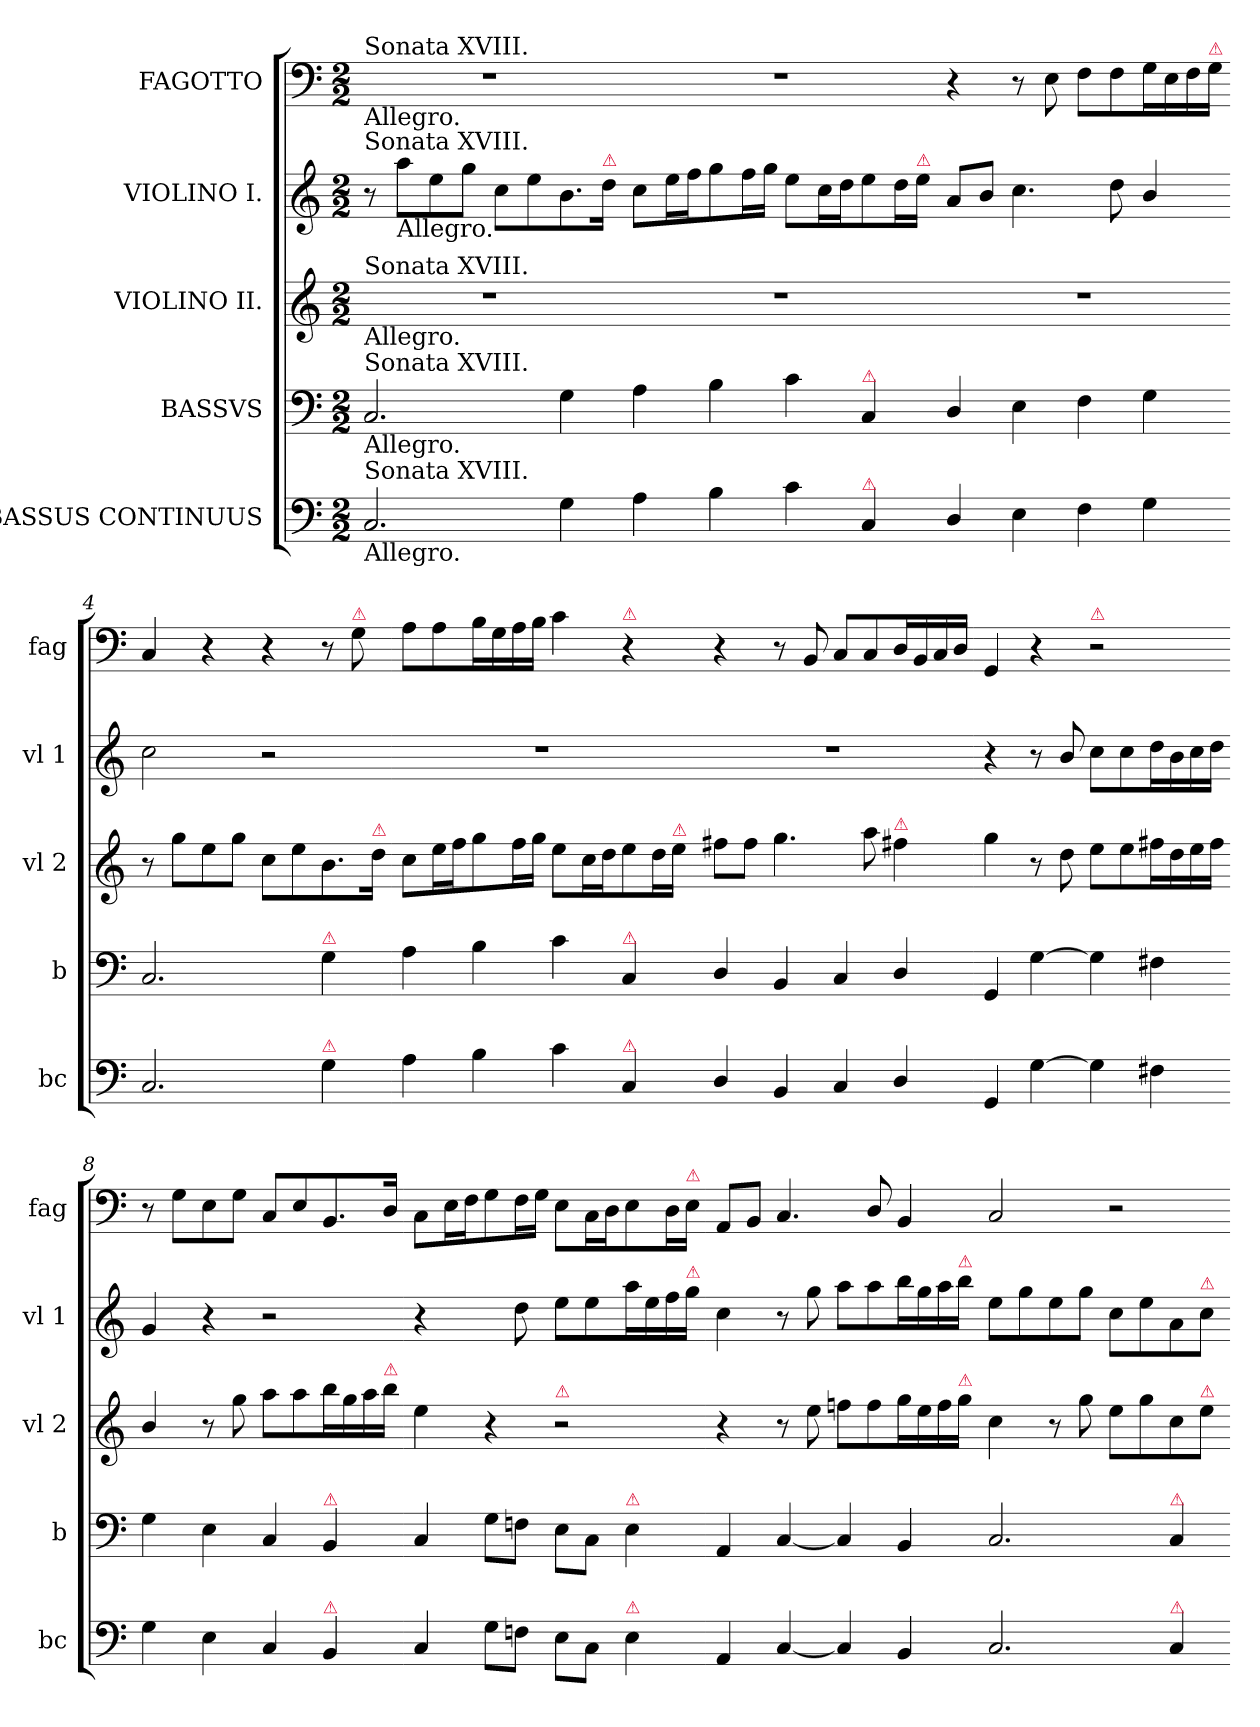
**kern	**kern	**kern	**kern	**kern
*part5	*part4	*part3	*part2	*part1
*staff5	*staff4	*staff3	*staff2	*staff1
*I"BASSUS CONTINUUS	*I"BASSVS	*I"VIOLINO II.	*I"VIOLINO I.	*I"FAGOTTO
*I'bc	*I'b	*I'vl 2	*I'vl 1	*I'fag
*clefF4	*clefF4	*clefG2	*clefG2	*clefF4
*k[]	*k[]	*k[]	*k[]	*k[]
*C:	*C:	*C:	*C:	*C:
*M2/2	*M2/2	*M2/2	*M2/2	*M2/2
=1	=1	=1	=1	=1
!	!	!	!	!LO:TX:a:t=Sonata XVIII.
!	!	!	!	!LO:TX:b:t=Allegro.
!	!	!	!LO:TX:a:t=Sonata XVIII.	!
!	!	!LO:TX:a:t=Sonata XVIII.	!	!
!	!	!LO:TX:b:t=Allegro.	!	!
!	!LO:TX:a:t=Sonata XVIII.	!	!	!
!	!LO:TX:b:t=Allegro.	!	!	!
!LO:TX:a:t=Sonata XVIII.	!	!	!	!
!LO:TX:b:t=Allegro.	!	!	!	!
2.C/	2.C/	1r	8r	1r
!	!	!	!LO:TX:b:t=Allegro.	!
.	.	.	8aa\L	.
.	.	.	8ee\	.
.	.	.	8gg\J	.
.	.	.	8cc\L	.
.	.	.	8ee\	.
4G\	4G\	.	8.b\	.
!	!	!	!LO:TX:a:color=crimson:t=⚠	!
.	.	.	16dd\Jk	.
=2-	=2-	=2-	=2-	=2-
4A\	4A\	1r	8cc\L	1r
.	.	.	16ee\L	.
.	.	.	16ff\J	.
4B\	4B\	.	8gg\	.
.	.	.	16ff\L	.
.	.	.	16gg\JJ	.
4c\	4c\	.	8ee\L	.
.	.	.	16cc\L	.
.	.	.	16dd\J	.
!	!LO:TX:a:color=crimson:t=⚠	!	!	!
!LO:TX:a:color=crimson:t=⚠	!	!	!	!
4C/	4C/	.	8ee\	.
.	.	.	16dd\L	.
!	!	!	!LO:TX:a:color=crimson:t=⚠	!
.	.	.	16ee\JJ	.
=3-	=3-	=3-	=3-	=3-
4D/	4D/	1r	8a/L	4r
.	.	.	8b/J	.
4E\	4E\	.	4.cc\	8r
.	.	.	.	8E\
4F\	4F\	.	.	8F\L
.	.	.	8dd\	8F\
4G\	4G\	.	4b/	16G\L
.	.	.	.	16E\
.	.	.	.	16F\
!	!	!	!	!LO:TX:a:color=crimson:t=⚠
.	.	.	.	16G\JJ
=4-	=4-	=4-	=4-	=4-
2.C/	2.C/	8r	2cc\	4C/
.	.	8gg\L	.	.
.	.	8ee\	.	4r
.	.	8gg\J	.	.
.	.	8cc\L	2r	4r
.	.	8ee\	.	.
!	!LO:TX:a:color=crimson:t=⚠	!	!	!
!LO:TX:a:color=crimson:t=⚠	!	!	!	!
4G\	4G\	8.b\	.	8r
!	!	!	!	!LO:TX:a:color=crimson:t=⚠
.	.	.	.	8G\
!	!	!LO:TX:a:color=crimson:t=⚠	!	!
.	.	16dd\Jk	.	.
=5-	=5-	=5-	=5-	=5-
4A\	4A\	8cc\L	1r	8A\L
.	.	16ee\L	.	8A\
.	.	16ff\J	.	.
4B\	4B\	8gg\	.	16B\L
.	.	.	.	16G\
.	.	16ff\L	.	16A\
.	.	16gg\JJ	.	16B\JJ
4c\	4c\	8ee\L	.	4c\
.	.	16cc\L	.	.
.	.	16dd\J	.	.
!	!	!	!	!LO:TX:a:color=crimson:t=⚠
!	!LO:TX:a:color=crimson:t=⚠	!	!	!
!LO:TX:a:color=crimson:t=⚠	!	!	!	!
4C/	4C/	8ee\	.	4r
.	.	16dd\L	.	.
!	!	!LO:TX:a:color=crimson:t=⚠	!	!
.	.	16ee\JJ	.	.
=6-	=6-	=6-	=6-	=6-
4D/	4D/	8ff#X\L	1r	4r
.	.	8ff#\J	.	.
4BB/	4BB/	4.gg\	.	8r
.	.	.	.	8BB/
4C/	4C/	.	.	8C/L
.	.	8aa\	.	8C/
!	!	!LO:TX:a:color=crimson:t=⚠	!	!
4D/	4D/	4ff#X\	.	16D/L
.	.	.	.	16BB/
.	.	.	.	16C/
.	.	.	.	16D/JJ
=7-	=7-	=7-	=7-	=7-
4GG/	4GG/	4gg\	4r	4GG/
[4G\	[4G\	8r	8r	4r
.	.	8dd\	8b/	.
!	!	!	!	!LO:TX:a:color=crimson:t=⚠
4G\]	4G\]	8ee\L	8cc\L	2r
.	.	8ee\	8cc\	.
4F#X\	4F#X\	16ff#X\L	16dd\L	.
.	.	16dd\	16b\	.
.	.	16ee\	16cc\	.
.	.	16ff#\JJ	16dd\JJ	.
=8-	=8-	=8-	=8-	=8-
4G\	4G\	4b/	4g/	8r
.	.	.	.	8G\L
4E\	4E\	8r	4r	8E\
.	.	8gg\	.	8G\J
4C/	4C/	8aa\L	2r	8C/L
.	.	8aa\	.	8E/
!	!LO:TX:a:color=crimson:t=⚠	!	!	!
!LO:TX:a:color=crimson:t=⚠	!	!	!	!
4BB/	4BB/	16bb\L	.	8.BB/
.	.	16gg\	.	.
.	.	16aa\	.	.
!	!	!LO:TX:a:color=crimson:t=⚠	!	!
.	.	16bb\JJ	.	16D/Jk
=9-	=9-	=9-	=9-	=9-
4C/	4C/	4ee\	4r	8C\L
.	.	.	.	16E\L
.	.	.	.	16F\J
8G\L	8G\L	4r	8ryy	8G\
8Fn\J	8Fn\J	.	8dd\	16F\L
.	.	.	.	16G\JJ
!	!	!LO:TX:a:color=crimson:t=⚠	!	!
8E\L	8E\L	2r	8ee\L	8E\L
8C\J	8C\J	.	8ee\	16C\L
.	.	.	.	16D\J
!	!LO:TX:a:color=crimson:t=⚠	!	!	!
!LO:TX:a:color=crimson:t=⚠	!	!	!	!
4E\	4E\	.	16aa\L	8E\
.	.	.	16ee\	.
.	.	.	16ff\	16D\L
!	!	!	!	!LO:TX:a:color=crimson:t=⚠
!	!	!	!LO:TX:a:color=crimson:t=⚠	!
.	.	.	16gg\JJ	16E\JJ
=10-	=10-	=10-	=10-	=10-
4AA/	4AA/	4r	4cc\	8AA/L
.	.	.	.	8BB/J
[4C/	[4C/	8r	8r	4.C/
.	.	8ee\	8gg\	.
4C/]	4C/]	8ffn\L	8aa\L	.
.	.	8ff\	8aa\	8D/
4BB/	4BB/	16gg\L	16bb\L	4BB/
.	.	16ee\	16gg\	.
.	.	16ff\	16aa\	.
!	!	!	!LO:TX:a:color=crimson:t=⚠	!
!	!	!LO:TX:a:color=crimson:t=⚠	!	!
.	.	16gg\JJ	16bb\JJ	.
=11-	=11-	=11-	=11-	=11-
2.C/	2.C/	4cc\	8ee\L	2C/
.	.	.	8gg\	.
.	.	8r	8ee\	.
.	.	8gg\	8gg\J	.
.	.	8ee\L	8cc\L	2r
.	.	8gg\	8ee\	.
!	!LO:TX:a:color=crimson:t=⚠	!	!	!
!LO:TX:a:color=crimson:t=⚠	!	!	!	!
4C/	4C/	8cc\	8a\	.
!	!	!	!LO:TX:a:color=crimson:t=⚠	!
!	!	!LO:TX:a:color=crimson:t=⚠	!	!
.	.	8ee\J	8cc\J	.
=-	=-	=-	=-	=-
*-	*-	*-	*-	*-
